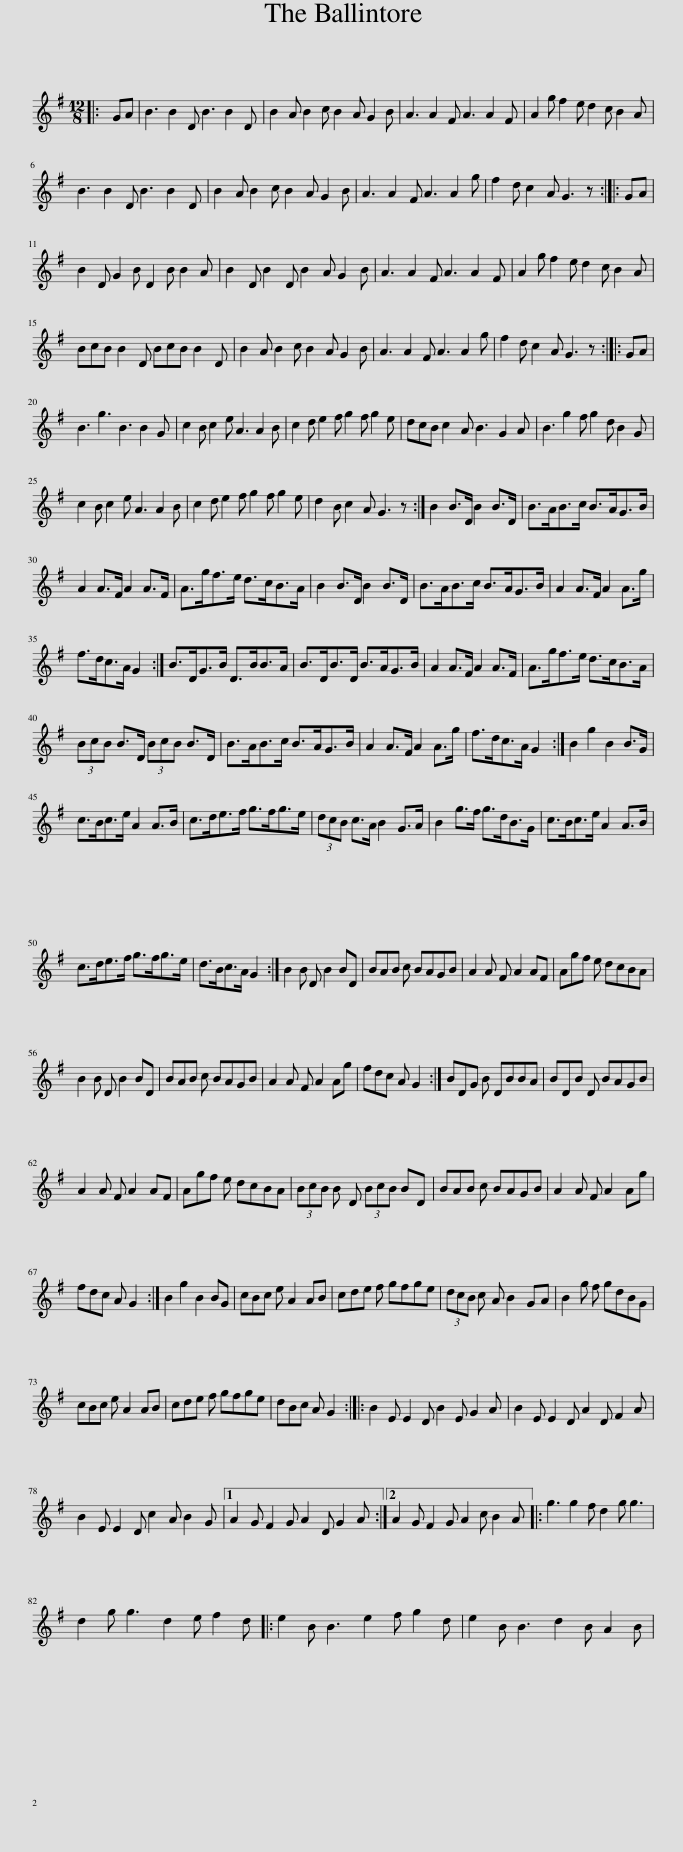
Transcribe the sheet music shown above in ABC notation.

X:1
L:1/8
M:12/8
I:linebreak $
K:G
V:1 treble
V:1
|: GA | B3 B2 D B3 B2 D | B2 A B2 c B2 A G2 B | A3 A2 F A3 A2 F | A2 g f2 e d2 c B2 A |$ %5
 B3 B2 D B3 B2 D | B2 A B2 c B2 A G2 B | A3 A2 F A3 A2 g | f2 d c2 A G3 z :: GA |$ %10
 B2 D G2 B D2 B B2 A | B2 D B2 D B2 A G2 B | A3 A2 F A3 A2 F | A2 g f2 e d2 c B2 A |$ BcB B2 D BcB B2 D | %15
 B2 A B2 c B2 A G2 B | A3 A2 F A3 A2 g | f2 d c2 A G3 z :: GA |$ B3 g3 B3 B2 G | %20
 c2 B c2 e A3 A2 B | c2 d e2 f g2 f g2 e | dcB c2 A B3 G2 A | B3 g2 f g2 d B2 G |$ c2 B c2 e A3 A2 B | %25
 c2 d e2 f g2 f g2 e | d2 B c2 A G3 z :| B2 B>D B2 B>D | B>AB>c B>AG>B |$ A2 A>F A2 A>F | %30
 A>gf>e d>cB>A | B2 B>D B2 B>D | B>AB>c B>AG>B | A2 A>F A2 A>g |$ f>dc>A G2 :| %35
 B>DG>B D>BB>A | B>DB>D B>AG>B | A2 A>F A2 A>F | A>gf>e d>cB>A |$ (3BcB B>D (3BcB B>D | %40
 B>AB>c B>AG>B | A2 A>F A2 A>g | f>dc>A G2 :| B2 g2 B2 B>G |$ c>Bc>e A2 A>B | %45
 c>de>f g>fg>e | (3dcB c>A B2 G>A | B2 g>f g>dB>G | c>Bc>e A2 A>B |$ c>de>f g>fg>e | %50
 d>Bc>A G2 :| B2 B D B2 BD | BAB c BAGB | A2 A F A2 AF | Agf e dcBA |$ %55
 B2 B D B2 BD | BAB c BAGB | A2 A F A2 Ag | fdc A G2 :| BDG B DBBA | %60
 BDB D BAGB |$ A2 A F A2 AF | Agf e dcBA | (3BcB B D (3BcB BD | BAB c BAGB | %65
 A2 A F A2 Ag |$ fdc A G2 :| B2 g2 B2 BG | cBc e A2 AB | cde f gfge | %70
 (3dcB c A B2 GA | B2 g f gdBG |$ cBc e A2 AB | cde f gfge | dBc A G2 :: %75
 B2 E E2 D B2 E G2 A | B2 E E2 D A2 D F2 A |$ B2 E E2 D c2 A B2 G |1 A2 G F2 G A2 D G2 A :|2 A2 G F2 G A2 c B2 A |: %80
 g3 g2 f d2 g g3 |$ d2 g g3 d2 e f2 d |: e2 B B3 e2 f g2 d | e2 B B3 d2 B A2 B | %84
